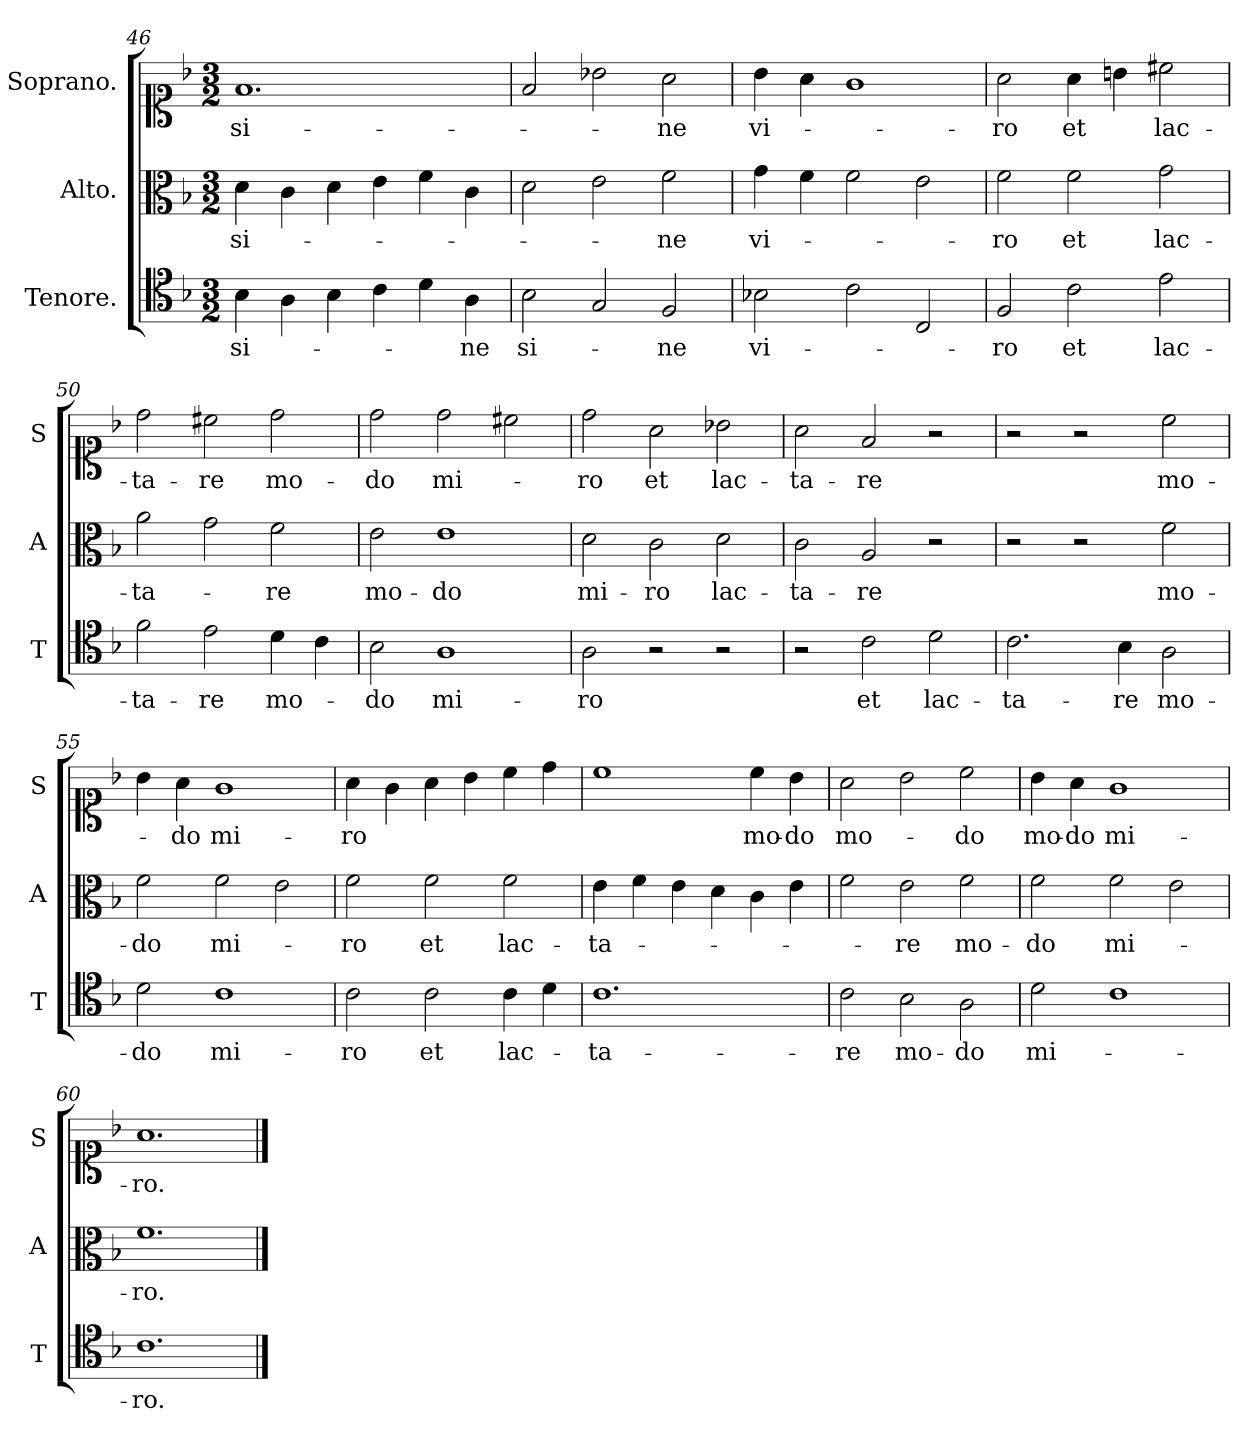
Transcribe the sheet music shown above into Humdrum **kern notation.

**kern	**text	**kern	**text	**kern	**text
*part3	*part3	*part2	*part2	*part1	*part1
*staff3	*staff3	*staff2	*staff2	*staff1	*staff1
*I"Tenore.	*	*I"Alto.	*	*I"Soprano.	*
*I'T	*	*I'A	*	*I'S	*
*clefC4	*	*clefC3	*	*clefC1	*
*k[b-]	*	*k[b-]	*	*k[b-]	*
*M3/2	*	*M3/2	*	*M3/2	*
=46	=46	=46	=46	=46	=46
4B-\	si-	4d\	si-	1.f	si-
4A\	.	4c\	.	.	.
4B-\	.	4d\	.	.	.
4c\	.	4e\	.	.	.
4d\	.	4f\	.	.	.
4A\	-ne	4c\	.	.	.
=47	=47	=47	=47	=47	=47
2B-\	si-	2d\	.	2f/	.
2G/	.	2e\	.	2b-X\	.
2F/	-ne	2f\	-ne	2a\	-ne
=48	=48	=48	=48	=48	=48
2B-X\	vi-	4g\	vi-	4b-\	vi-
.	.	4f\	.	4a\	.
2c\	.	2f\	.	1g	.
2C/	.	2e\	.	.	.
=49	=49	=49	=49	=49	=49
2F/	-ro	2f\	-ro	2a\	-ro
2c\	et	2f\	et	4a\	et
.	.	.	.	4bn\	.
2e\	lac-	2g\	lac-	2cc#X\	lac-
=50	=50	=50	=50	=50	=50
2f\	-ta-	2a\	-ta-	2dd\	-ta-
2e\	-re	2g\	.	2cc#X\	-re
4d\	mo-	2f\	-re	2dd\	mo-
4c\	.	.	.	.	.
=51	=51	=51	=51	=51	=51
2B-\	-do	2e\	mo-	2dd\	-do
1A	mi-	1e	-do	2dd\	mi-
.	.	.	.	2cc#X\	.
=52	=52	=52	=52	=52	=52
2A\	-ro	2d\	mi-	2dd\	-ro
2r	.	2c\	-ro	2a\	et
2r	.	2d\	lac-	2b-X\	lac-
=53	=53	=53	=53	=53	=53
2r	.	2c\	-ta-	2a\	-ta-
2c\	et	2A/	-re	2f/	-re
2d\	lac-	2r	.	2r	.
=54	=54	=54	=54	=54	=54
2.c\	-ta-	2r	.	2r	.
.	.	2r	.	2r	.
4B-\	-re	.	.	.	.
2A\	mo-	2f\	mo-	2cc\	mo-
=55	=55	=55	=55	=55	=55
2d\	-do	2f\	-do	4b-\	.
.	.	.	.	4a\	do
1c	mi-	2f\	mi-	1g	mi-
.	.	2e\	.	.	.
=56	=56	=56	=56	=56	=56
2c\	-ro	2f\	-ro	4a\	-ro
.	.	.	.	4g\	.
2c\	et	2f\	et	4a\	.
.	.	.	.	4b-\	.
4c\	lac-	2f\	lac-	4cc\	.
4d\	.	.	.	4dd\	.
=57	=57	=57	=57	=57	=57
1.c	-ta-	4e\	-ta-	1cc	.
.	.	4f\	.	.	.
.	.	4e\	.	.	.
.	.	4d\	.	.	.
.	.	4c\	.	4cc\	mo-
.	.	4e\	.	4b-\	-do
=58	=58	=58	=58	=58	=58
2c\	-re	2f\	.	2a\	mo-
2B-\	mo-	2e\	-re	2b-\	.
2A\	-do	2f\	mo-	2cc\	-do
=59	=59	=59	=59	=59	=59
2d\	mi-	2f\	-do	4b-\	mo-
.	.	.	.	4a\	-do
1c	.	2f\	mi-	1g	mi-
.	.	2e\	.	.	.
=60	=60	=60	=60	=60	=60
1.c	-ro.	1.f	-ro.	1.a	-ro.
==	==	==	==	==	==
*-	*-	*-	*-	*-	*-
